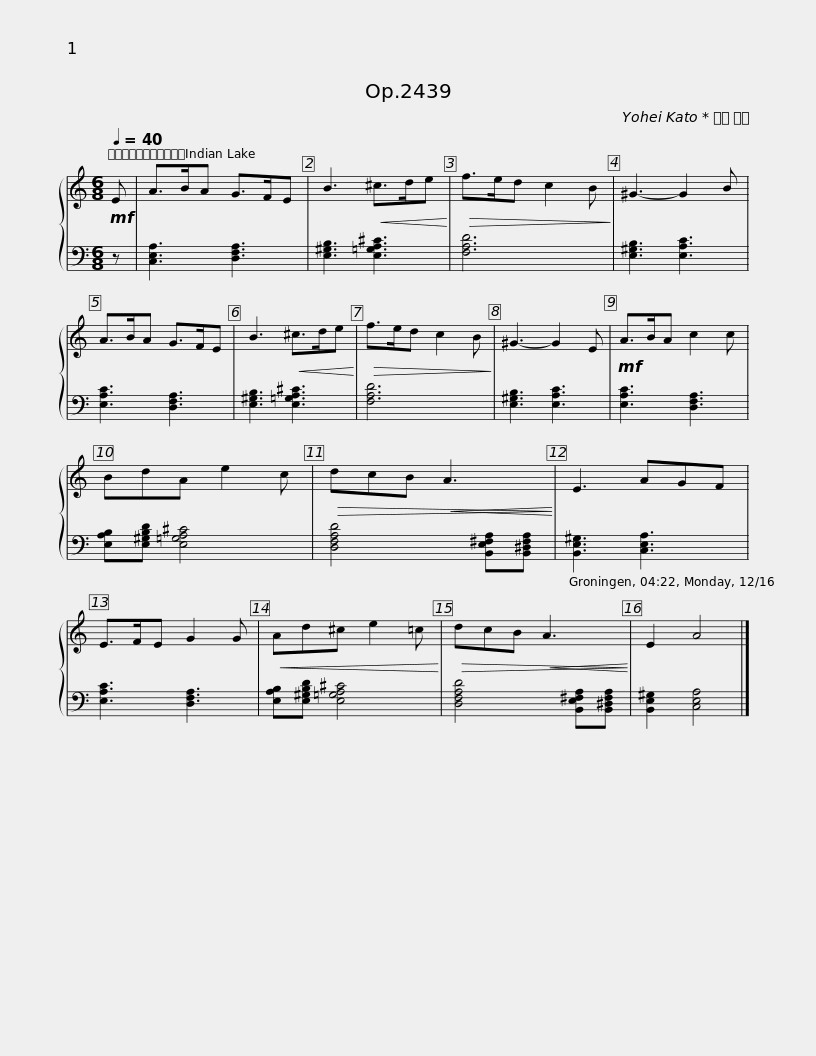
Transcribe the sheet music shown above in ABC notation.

X:1
%%score { 1 | 2 }
L:1/8
Q:1/4=40
M:6/8
I:linebreak $
K:C
V:1 treble
V:2 bass
V:1
!mf! E | A>BA G>FE | B3!<(! ^c>de!<)! |!>(! f>ed c2 B!>)! | ^G3- G2 B | %5
 A>BA G>FE |$ B3!<(! ^c>de!<)! |!>(! f>ed c2 B!>)! | ^G3- G2 E |!mf! A>BA c2 c | %10
 BdA e2 c |!>(! dcB!<(! A3!>)!!<)! |$ E3 AGF | E>FE G2 G |!<(! Ad^c e2 =c!<)! | %15
!>(! dcB!<(! A3!>)!!<)! | E2 A4 |] %17
V:2
 z | [C,E,A,]3 [D,F,A,]3 | [E,^G,B,]3 [E,=G,A,^C]3 | [F,A,D]6 | [E,^G,B,]3 [E,A,C]3 | %5
 [E,A,C]3 [D,F,A,]3 |$ [E,^G,B,]3 [E,=G,A,^C]3 | [F,A,D]6 | [E,^G,B,]3 [E,A,C]3 | [E,A,C]3 [D,F,A,]3 | %10
 [E,A,B,][E,^G,B,D] [E,=G,A,^C]4 | [D,F,A,D]4 [B,,E,^F,A,][B,,^D,F,A,] |$ [B,,E,^G,]3 [C,E,A,]3 | [E,A,C]3 [D,F,A,]3 | [E,A,B,][E,^G,B,D] [E,=G,A,^C]4 | %15
 [D,F,A,D]4 [B,,E,^F,A,][B,,^D,F,A,] | [B,,E,^G,]2 [C,E,A,]4 |] %17
